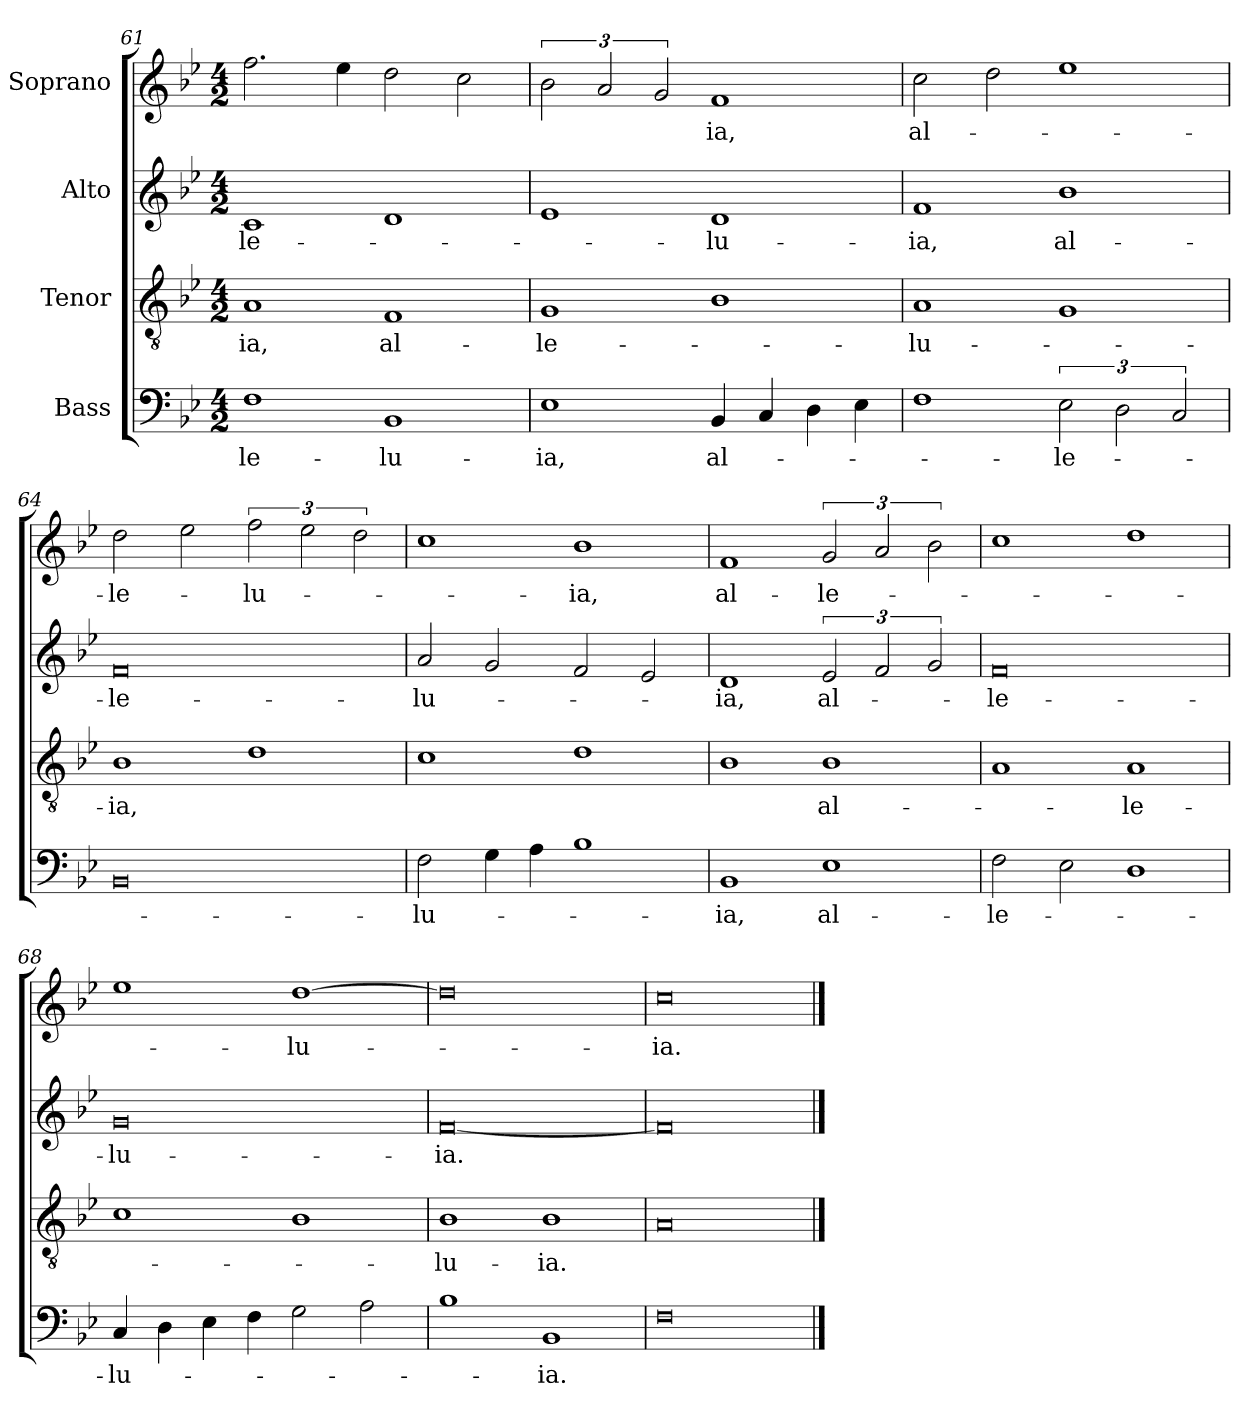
**kern	**text	**kern	**text	**kern	**text	**kern	**text
*part4	*part4	*part3	*part3	*part2	*part2	*part1	*part1
*staff4	*staff4	*staff3	*staff3	*staff2	*staff2	*staff1	*staff1
*I"Bass	*	*I"Tenor	*	*I"Alto	*	*I"Soprano	*
*clefF4	*	*clefGv2	*	*clefG2	*	*clefG2	*
*k[b-e-]	*	*k[b-e-]	*	*k[b-e-]	*	*k[b-e-]	*
*B-:	*	*B-:	*	*B-:	*	*B-:	*
*M4/2	*	*M4/2	*	*M4/2	*	*M4/2	*
=61	=61	=61	=61	=61	=61	=61	=61
!	!LO:LY:b	!	!LO:LY:b	!	!LO:LY:b	!	!
1F	-le-	1A	-ia,	1c	-le-	2.ff\	.
.	.	.	.	.	.	4ee-\	.
!	!LO:LY:b	!	!LO:LY:b	!	!	!	!
1BB-	-lu-	1F	al-	1d	.	2dd\	.
.	.	.	.	.	.	2cc\	.
=62	=62	=62	=62	=62	=62	=62	=62
!	!LO:LY:b	!	!LO:LY:b	!	!	!	!
1E-	-ia,	1G	-le-	1e-	.	3b-\	.
.	.	.	.	.	.	3a/	.
.	.	.	.	.	.	3g/	.
!	!LO:LY:b	!	!	!	!LO:LY:b	!	!LO:LY:b
4BB-/	al-	1B-	.	1d	-lu-	1f	-ia,
4C/	.	.	.	.	.	.	.
4D\	.	.	.	.	.	.	.
4E-\	.	.	.	.	.	.	.
=63	=63	=63	=63	=63	=63	=63	=63
!	!	!	!LO:LY:b	!	!LO:LY:b	!	!LO:LY:b
1F	.	1A	-lu-	1f	-ia,	2cc\	al-
.	.	.	.	.	.	2dd\	.
!	!LO:LY:b	!	!	!	!LO:LY:b	!	!
3E-\	-le-	1G	.	1b-	al-	1ee-	.
3D\	.	.	.	.	.	.	.
3C/	.	.	.	.	.	.	.
=64	=64	=64	=64	=64	=64	=64	=64
!	!	!	!LO:LY:b	!	!LO:LY:b	!	!LO:LY:b
0BB-	.	1B-	-ia,	0f	-le-	2dd\	-le-
.	.	.	.	.	.	2ee-\	.
!	!	!	!	!	!	!	!LO:LY:b
.	.	1d	.	.	.	3ff\	-lu-
.	.	.	.	.	.	3ee-\	.
.	.	.	.	.	.	3dd\	.
!!LO:LB:g=z
=65	=65	=65	=65	=65	=65	=65	=65
!	!LO:LY:b	!	!	!	!LO:LY:b	!	!
2F\	-lu-	1c	.	2a/	-lu-	1cc	.
4G\	.	.	.	2g/	.	.	.
4A\	.	.	.	.	.	.	.
!	!	!	!	!	!	!	!LO:LY:b
1B-	.	1d	.	2f/	.	1b-	-ia,
.	.	.	.	2e-/	.	.	.
=66	=66	=66	=66	=66	=66	=66	=66
!	!LO:LY:b	!	!	!	!LO:LY:b	!	!LO:LY:b
1BB-	-ia,	1B-	.	1d	-ia,	1f	al-
!	!LO:LY:b	!	!LO:LY:b	!	!LO:LY:b	!	!LO:LY:b
1E-	al-	1B-	al-	3e-/	al-	3g/	-le-
.	.	.	.	3f/	.	3a/	.
.	.	.	.	3g/	.	3b-\	.
=67	=67	=67	=67	=67	=67	=67	=67
!	!LO:LY:b	!	!	!	!LO:LY:b	!	!
2F\	-le-	1A	.	0f	-le-	1cc	.
2E-\	.	.	.	.	.	.	.
!	!	!	!LO:LY:b	!	!	!	!
1D	.	1A	-le-	.	.	1dd	.
=68	=68	=68	=68	=68	=68	=68	=68
!	!LO:LY:b	!	!	!	!LO:LY:b	!	!
4C/	-lu-	1c	.	0g	-lu-	1ee-	.
4D\	.	.	.	.	.	.	.
4E-\	.	.	.	.	.	.	.
4F\	.	.	.	.	.	.	.
!	!	!	!	!	!	!	!LO:LY:b
2G\	.	1B-	.	.	.	[1dd	-lu-
2A\	.	.	.	.	.	.	.
=69	=69	=69	=69	=69	=69	=69	=69
!	!	!	!LO:LY:b	!	!LO:LY:b	!	!
1B-	.	1B-	-lu-	[0f	-ia.	0dd]	.
!	!LO:LY:b	!	!LO:LY:b	!	!	!	!
1BB-	-ia.	1B-	-ia.	.	.	.	.
=70	=70	=70	=70	=70	=70	=70	=70
!	!	!	!	!	!	!	!LO:LY:b
0F	.	0A	.	0f]	.	0cc	-ia.
==	==	==	==	==	==	==	==
*-	*-	*-	*-	*-	*-	*-	*-
